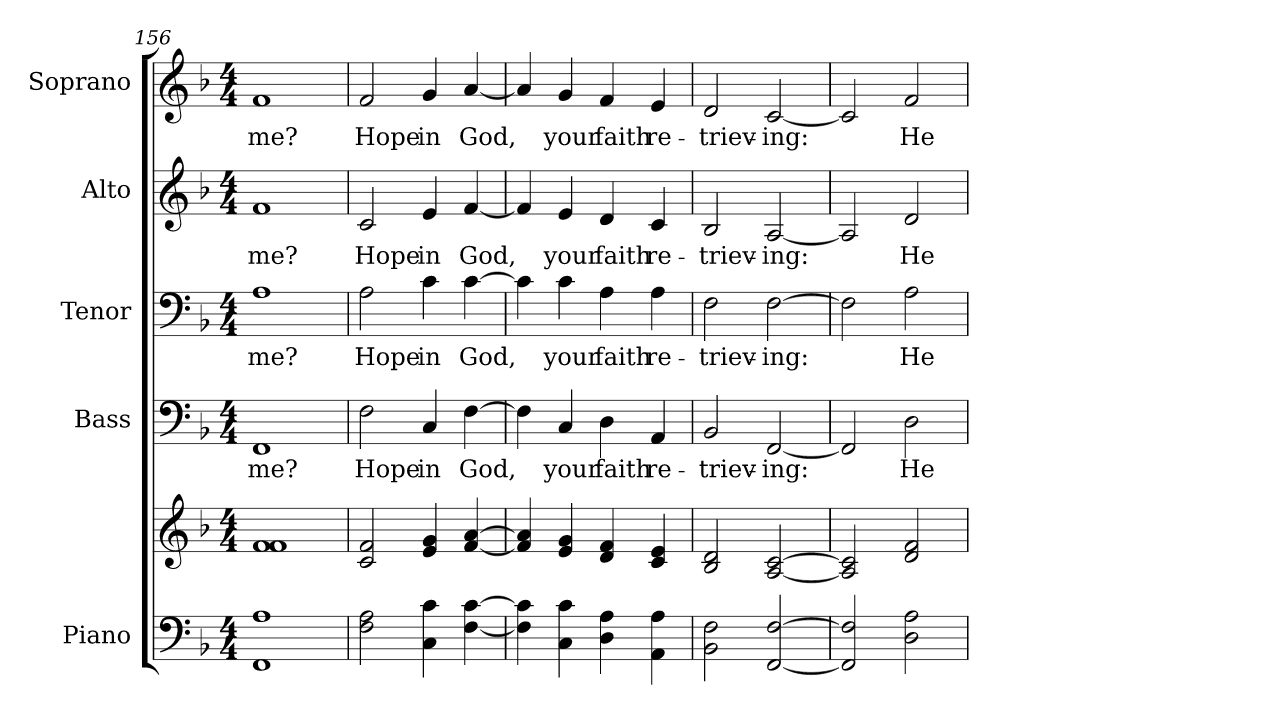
**kern	**kern	**kern	**text	**kern	**text	**kern	**text	**kern	**text
*part5	*part5	*part4	*part4	*part3	*part3	*part2	*part2	*part1	*part1
*staff6	*staff5	*staff4	*staff4	*staff3	*staff3	*staff2	*staff2	*staff1	*staff1
*I"Piano	*	*I"Bass	*	*I"Tenor	*	*I"Alto	*	*I"Soprano	*
*I'Pno.	*	*I'B.	*	*I'T.	*	*I'A.	*	*I'S.	*
*clefF4	*clefG2	*clefF4	*	*clefF4	*	*clefG2	*	*clefG2	*
*k[b-]	*k[b-]	*k[b-]	*	*k[b-]	*	*k[b-]	*	*k[b-]	*
*F:	*F:	*F:	*	*F:	*	*F:	*	*F:	*
*M4/4	*M4/4	*M4/4	*	*M4/4	*	*M4/4	*	*M4/4	*
=156	=156	=156	=156	=156	=156	=156	=156	=156	=156
!	!	!	!LO:LY:b:color=#000000	!	!	!	!	!	!
!	!	!	!	!	!LO:LY:b:color=#000000	!	!	!	!
!	!	!	!	!	!	!	!LO:LY:b:color=#000000	!	!
!	!	!	!	!	!	!	!	!	!LO:LY:b:color=#000000
1FFi 1Ai	1fi 1fi	1FFi	me?	1Ai	me?	1fi	me?	1fi	me?
!!LO:PB:g=z
=157	=157	=157	=157	=157	=157	=157	=157	=157	=157
!	!	!	!LO:LY:b:color=#000000	!	!	!	!	!	!
!	!	!	!	!	!LO:LY:b:color=#000000	!	!	!	!
!	!	!	!	!	!	!	!LO:LY:b:color=#000000	!	!
!	!	!	!	!	!	!	!	!	!LO:LY:b:color=#000000
2Fi\ 2Ai	2ci/ 2fi	2Fi\	Hope	2Ai\	Hope	2ci/	Hope	2fi/	Hope
!	!	!	!LO:LY:b:color=#000000	!	!	!	!	!	!
!	!	!	!	!	!LO:LY:b:color=#000000	!	!	!	!
!	!	!	!	!	!	!	!LO:LY:b:color=#000000	!	!
!	!	!	!	!	!	!	!	!	!LO:LY:b:color=#000000
4Ci\ 4ci	4ei/ 4gi	4Ci/	in	4ci\	in	4ei/	in	4gi/	in
!	!	!	!LO:LY:b:color=#000000	!	!	!	!	!	!
!	!	!	!	!	!LO:LY:b:color=#000000	!	!	!	!
!	!	!	!	!	!	!	!LO:LY:b:color=#000000	!	!
!	!	!	!	!	!	!	!	!	!LO:LY:b:color=#000000
[<4Fi\ [>4ci	[<4fi/ [>4ai	[>4Fi\	God,	[>4ci\	God,	[<4fi/	God,	[<4ai/	God,
=158	=158	=158	=158	=158	=158	=158	=158	=158	=158
4Fi\] 4ci]	4fi/] 4ai]	4Fi\]	.	4ci\]	.	4fi/]	.	4ai/]	.
!	!	!	!LO:LY:b:color=#000000	!	!	!	!	!	!
!	!	!	!	!	!LO:LY:b:color=#000000	!	!	!	!
!	!	!	!	!	!	!	!LO:LY:b:color=#000000	!	!
!	!	!	!	!	!	!	!	!	!LO:LY:b:color=#000000
4Ci\ 4ci	4ei/ 4gi	4Ci/	your	4ci\	your	4ei/	your	4gi/	your
!	!	!	!LO:LY:b:color=#000000	!	!	!	!	!	!
!	!	!	!	!	!LO:LY:b:color=#000000	!	!	!	!
!	!	!	!	!	!	!	!LO:LY:b:color=#000000	!	!
!	!	!	!	!	!	!	!	!	!LO:LY:b:color=#000000
4Di\ 4Ai	4di/ 4fi	4Di\	faith	4Ai\	faith	4di/	faith	4fi/	faith
!	!	!	!LO:LY:b:color=#000000	!	!	!	!	!	!
!	!	!	!	!	!LO:LY:b:color=#000000	!	!	!	!
!	!	!	!	!	!	!	!LO:LY:b:color=#000000	!	!
!	!	!	!	!	!	!	!	!	!LO:LY:b:color=#000000
4AAi\ 4Ai	4ci/ 4ei	4AAi/	re-	4Ai\	re-	4ci/	re-	4ei/	re-
!!LO:PB:g=z
=159	=159	=159	=159	=159	=159	=159	=159	=159	=159
!	!	!	!LO:LY:b:color=#000000	!	!	!	!	!	!
!	!	!	!	!	!LO:LY:b:color=#000000	!	!	!	!
!	!	!	!	!	!	!	!LO:LY:b:color=#000000	!	!
!	!	!	!	!	!	!	!	!	!LO:LY:b:color=#000000
2BB-i\ 2Fi	2B-i/ 2di	2BB-i/	-triev-	2Fi\	-triev-	2B-i/	-triev-	2di/	-triev-
!	!	!	!LO:LY:b:color=#000000	!	!	!	!	!	!
!	!	!	!	!	!LO:LY:b:color=#000000	!	!	!	!
!	!	!	!	!	!	!	!LO:LY:b:color=#000000	!	!
!	!	!	!	!	!	!	!	!	!LO:LY:b:color=#000000
[<2FFi/ [>2Fi	[<2Ai/ [>2ci	[<2FFi/	-ing:	[>2Fi\	-ing:	[<2Ai/	-ing:	[<2ci/	-ing:
=160	=160	=160	=160	=160	=160	=160	=160	=160	=160
2FFi/] 2Fi]	2Ai/] 2ci]	2FFi/]	.	2Fi\]	.	2Ai/]	.	2ci/]	.
!	!	!	!LO:LY:b:color=#000000	!	!	!	!	!	!
!	!	!	!	!	!LO:LY:b:color=#000000	!	!	!	!
!	!	!	!	!	!	!	!LO:LY:b:color=#000000	!	!
!	!	!	!	!	!	!	!	!	!LO:LY:b:color=#000000
2Di\ 2Ai	2di/ 2fi	2Di\	He	2Ai\	He	2di/	He	2fi/	He
=	=	=	=	=	=	=	=	=	=
*-	*-	*-	*-	*-	*-	*-	*-	*-	*-
